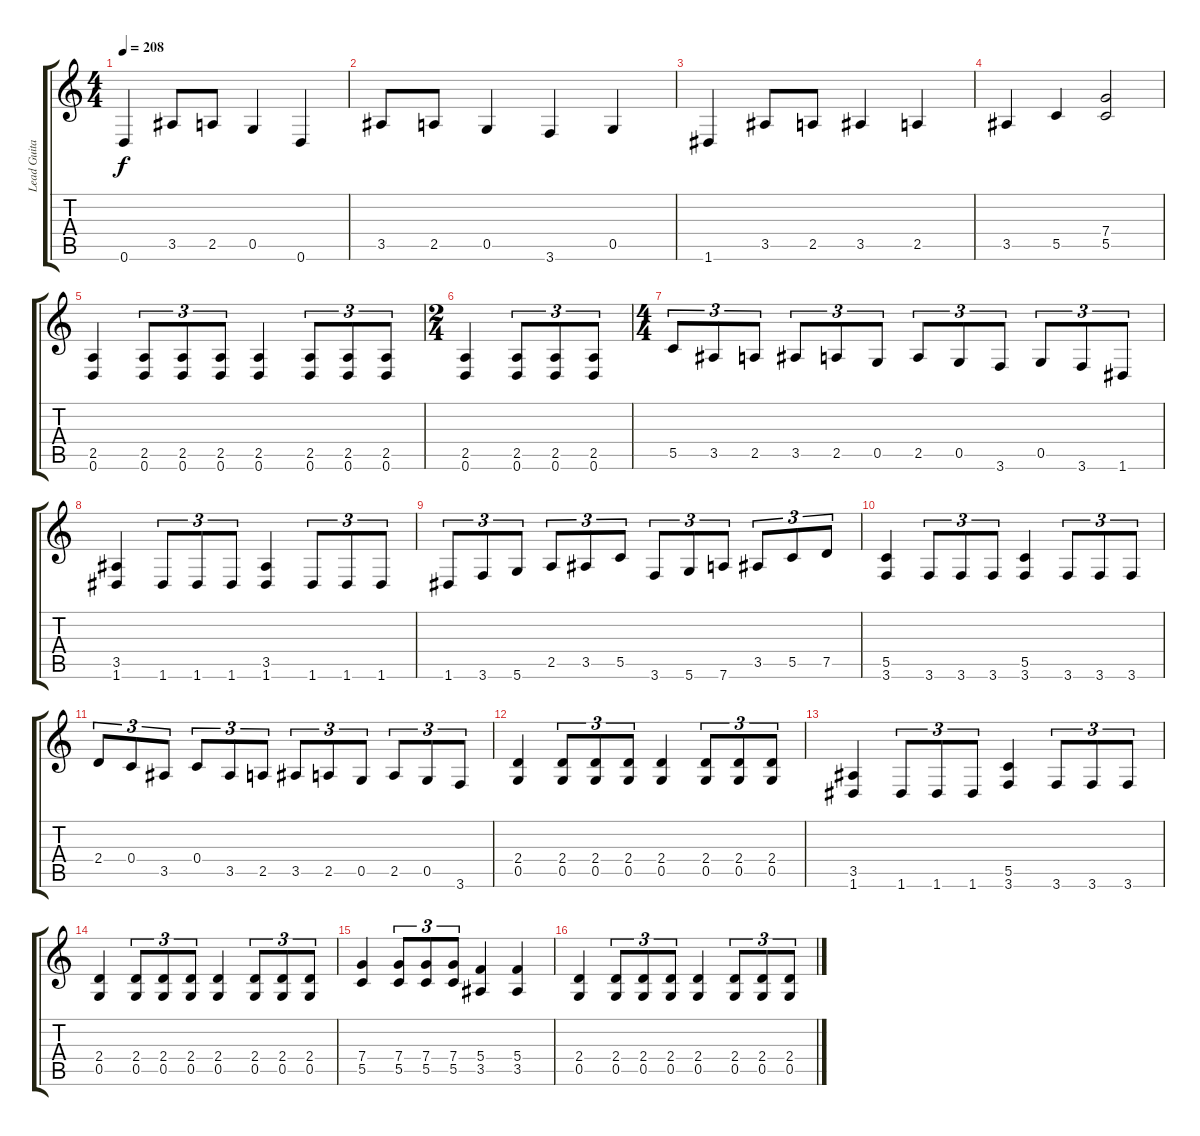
\track ("Lead Guitar" "Lead Guita") {instrument distortionguitar}
\staff {score tabs}
\tuning (D4 A3 F3 C3 G2 D2) {hide}
\ts (4 4)
\tempo 208
\clef g2
\ks c
0.6.4{dy f} 3.5.8 2.5.8 0.5.4 0.6.4 |
3.5.8 2.5.8 0.5.4 3.6.4 0.5.4 |
1.6.4 3.5.8 2.5.8 3.5.4 2.5.4 |
3.5.4 5.5.4 (7.4 5.5).2 |
(2.5 0.6).4 (2.5 0.6).8{tu (3 2)} (2.5 0.6).8{tu (3 2)} (2.5 0.6).8{tu (3 2)} (2.5 0.6).4 (2.5 0.6).8{tu (3 2)} (2.5 0.6).8{tu (3 2)} (2.5 0.6).8{tu (3 2)} |
\ts (2 4)
(2.5 0.6).4 (2.5 0.6).8{tu (3 2)} (2.5 0.6).8{tu (3 2)} (2.5 0.6).8{tu (3 2)} |
\ts (4 4)
5.5.8{tu (3 2)} 3.5.8{tu (3 2)} 2.5.8{tu (3 2)} 3.5.8{tu (3 2)} 2.5.8{tu (3 2)} 0.5.8{tu (3 2)} 2.5.8{tu (3 2)} 0.5.8{tu (3 2)} 3.6.8{tu (3 2)} 0.5.8{tu (3 2)} 3.6.8{tu (3 2)} 1.6.8{tu (3 2)} |
(3.5 1.6).4 1.6.8{tu (3 2)} 1.6.8{tu (3 2)} 1.6.8{tu (3 2)} (3.5 1.6).4 1.6.8{tu (3 2)} 1.6.8{tu (3 2)} 1.6.8{tu (3 2)} |
1.6.8{tu (3 2)} 3.6.8{tu (3 2)} 5.6.8{tu (3 2)} 2.5.8{tu (3 2)} 3.5.8{tu (3 2)} 5.5.8{tu (3 2)} 3.6.8{tu (3 2)} 5.6.8{tu (3 2)} 7.6.8{tu (3 2)} 3.5.8{tu (3 2)} 5.5.8{tu (3 2)} 7.5.8{tu (3 2)} |
(5.5 3.6).4 3.6.8{tu (3 2)} 3.6.8{tu (3 2)} 3.6.8{tu (3 2)} (5.5 3.6).4 3.6.8{tu (3 2)} 3.6.8{tu (3 2)} 3.6.8{tu (3 2)} |
2.4.8{tu (3 2)} 0.4.8{tu (3 2)} 3.5.8{tu (3 2)} 0.4.8{tu (3 2)} 3.5.8{tu (3 2)} 2.5.8{tu (3 2)} 3.5.8{tu (3 2)} 2.5.8{tu (3 2)} 0.5.8{tu (3 2)} 2.5.8{tu (3 2)} 0.5.8{tu (3 2)} 3.6.8{tu (3 2)} |
(2.4 0.5).4 (2.4 0.5).8{tu (3 2)} (2.4 0.5).8{tu (3 2)} (2.4 0.5).8{tu (3 2)} (2.4 0.5).4 (2.4 0.5).8{tu (3 2)} (2.4 0.5).8{tu (3 2)} (2.4 0.5).8{tu (3 2)} |
(3.5 1.6).4 1.6.8{tu (3 2)} 1.6.8{tu (3 2)} 1.6.8{tu (3 2)} (5.5 3.6).4 3.6.8{tu (3 2)} 3.6.8{tu (3 2)} 3.6.8{tu (3 2)} |
(2.4 0.5).4 (2.4 0.5).8{tu (3 2)} (2.4 0.5).8{tu (3 2)} (2.4 0.5).8{tu (3 2)} (2.4 0.5).4 (2.4 0.5).8{tu (3 2)} (2.4 0.5).8{tu (3 2)} (2.4 0.5).8{tu (3 2)} |
(7.4 5.5).4 (7.4 5.5).8{tu (3 2)} (7.4 5.5).8{tu (3 2)} (7.4 5.5).8{tu (3 2)} (5.4 3.5).4 (5.4 3.5).4 |
(2.4 0.5).4 (2.4 0.5).8{tu (3 2)} (2.4 0.5).8{tu (3 2)} (2.4 0.5).8{tu (3 2)} (2.4 0.5).4 (2.4 0.5).8{tu (3 2)} (2.4 0.5).8{tu (3 2)} (2.4 0.5).8{tu (3 2)}
